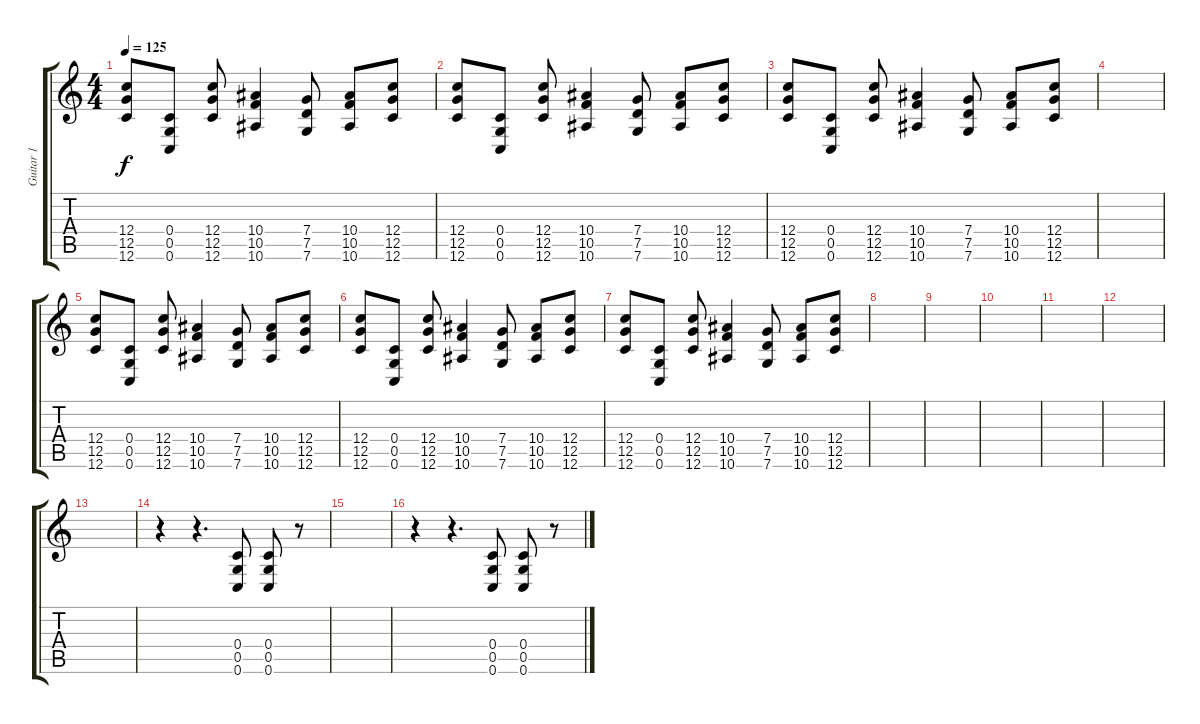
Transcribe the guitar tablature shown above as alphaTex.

\track ("Guitar 1" "Guitar 1") {instrument distortionguitar}
\staff {score tabs}
\tuning (D4 A3 F3 C3 G2 C2) {hide}
\ts (4 4)
\tempo 125
\clef g2
\ks c
(12.4 12.5 12.6).8{dy f} (0.4 0.5 0.6).8 (12.4 12.5 12.6).8 (10.4 10.5 10.6).4 (7.4 7.5 7.6).8 (10.4 10.5 10.6).8 (12.4 12.5 12.6).8 |
(12.4 12.5 12.6).8 (0.4 0.5 0.6).8 (12.4 12.5 12.6).8 (10.4 10.5 10.6).4 (7.4 7.5 7.6).8 (10.4 10.5 10.6).8 (12.4 12.5 12.6).8 |
(12.4 12.5 12.6).8 (0.4 0.5 0.6).8 (12.4 12.5 12.6).8 (10.4 10.5 10.6).4 (7.4 7.5 7.6).8 (10.4 10.5 10.6).8 (12.4 12.5 12.6).8 |
|
(12.4 12.5 12.6).8 (0.4 0.5 0.6).8 (12.4 12.5 12.6).8 (10.4 10.5 10.6).4 (7.4 7.5 7.6).8 (10.4 10.5 10.6).8 (12.4 12.5 12.6).8 |
(12.4 12.5 12.6).8 (0.4 0.5 0.6).8 (12.4 12.5 12.6).8 (10.4 10.5 10.6).4 (7.4 7.5 7.6).8 (10.4 10.5 10.6).8 (12.4 12.5 12.6).8 |
(12.4 12.5 12.6).8 (0.4 0.5 0.6).8 (12.4 12.5 12.6).8 (10.4 10.5 10.6).4 (7.4 7.5 7.6).8 (10.4 10.5 10.6).8 (12.4 12.5 12.6).8 |
|
|
|
|
|
|
r.4 r.4{d} (0.4 0.5 0.6).8 (0.4 0.5 0.6).8 r.8 |
|
r.4 r.4{d} (0.4 0.5 0.6).8 (0.4 0.5 0.6).8 r.8
